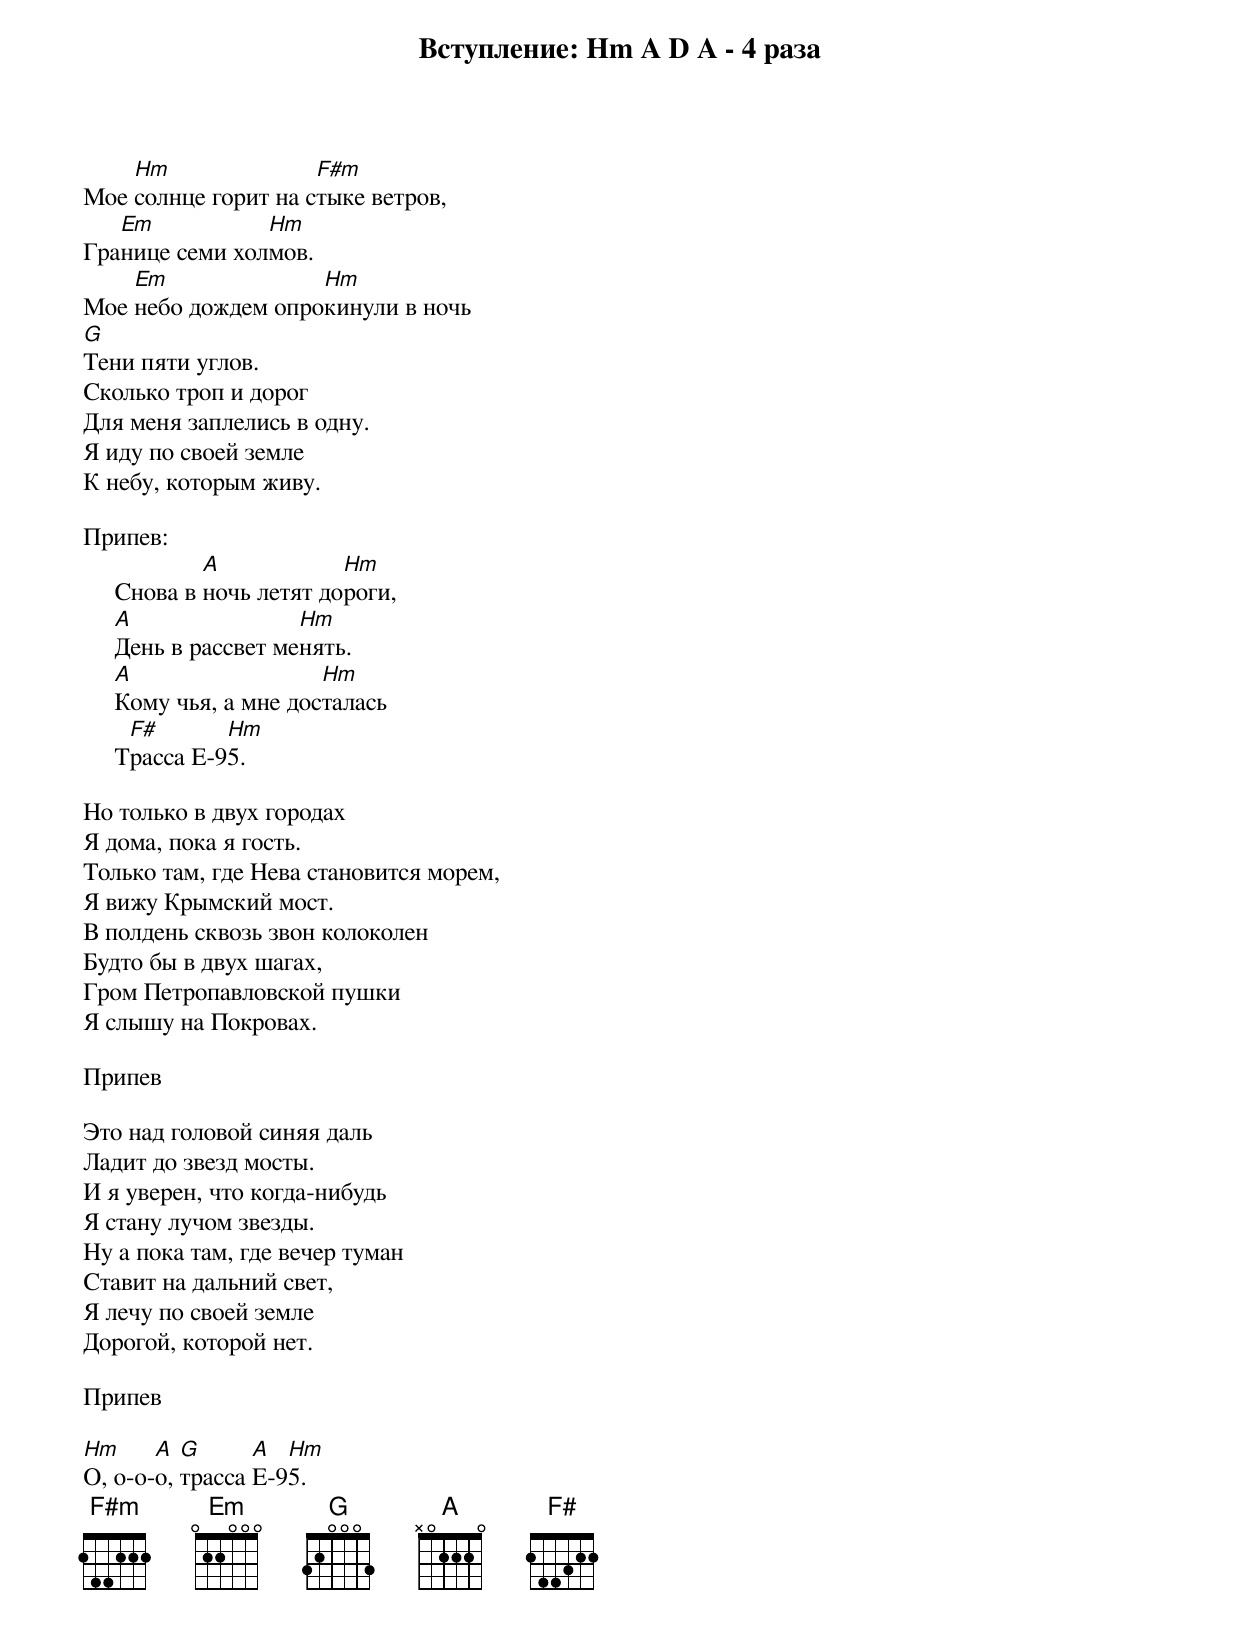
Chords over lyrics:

Вступление: Hm A D A - 4 раза

    Hm               F#m
Мое солнце горит на стыке ветров,
   Em           Hm
Границе семи холмов.
    Em              Hm
Мое небо дождем опрокинули в ночь
G
Тени пяти углов.
Сколько троп и дорог
Для меня заплелись в одну.
Я иду по своей земле
К небу, которым живу.

Припев:
             A            Hm
     Снова в ночь летят дороги,
     A                Hm
     День в рассвет менять.
     A                  Hm
     Кому чья, а мне досталась
      F#       Hm
     Трасса E-95.

Но только в двух городах
Я дома, пока я гость.
Только там, где Нева становится морем,
Я вижу Крымский мост.
В полдень сквозь звон колоколен
Будто бы в двух шагах,
Гром Петропавловской пушки
Я слышу на Покровах.

Припев

Это над головой синяя даль
Ладит до звезд мосты.
И я уверен, что когда-нибудь
Я стану лучом звезды.
Ну а пока там, где вечер туман
Ставит на дальний свет,
Я лечу по своей земле
Дорогой, которой нет.

Припев

Hm     A  G      A  Hm
О, о-о-о, трасса E-95.
